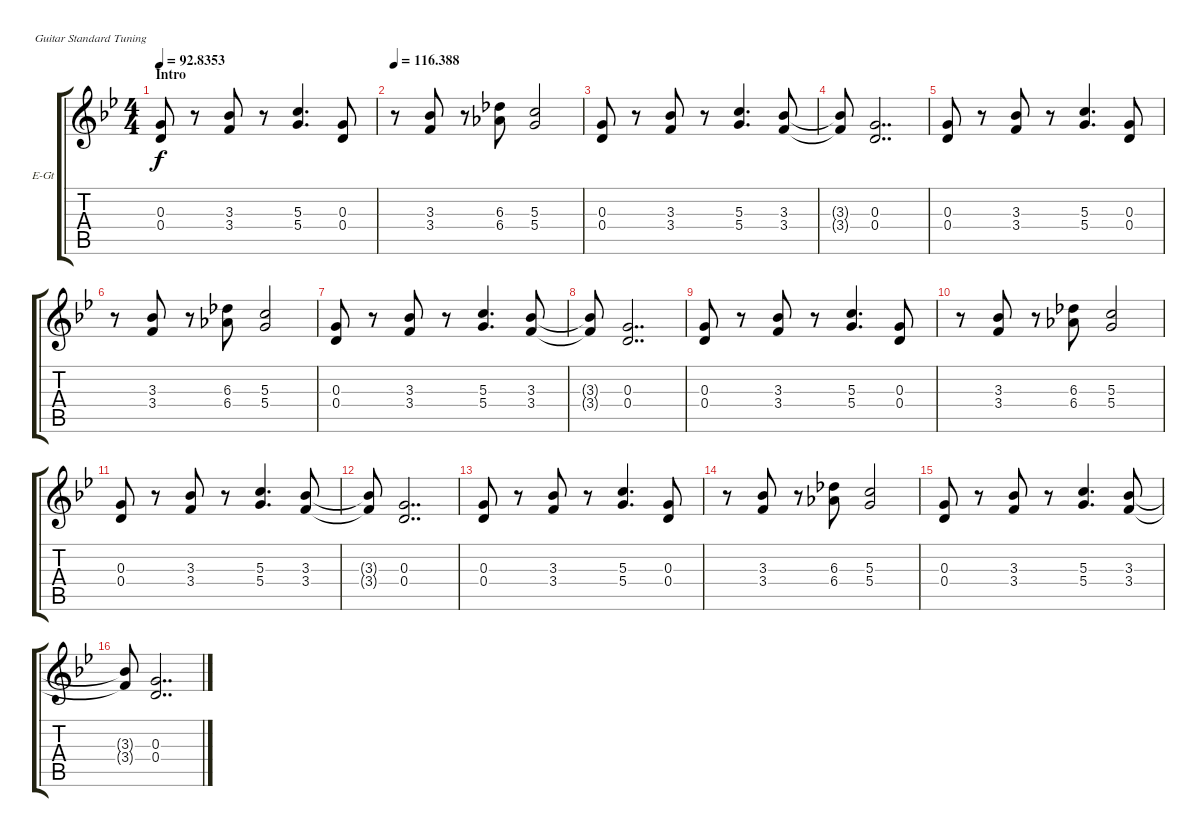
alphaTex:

\bracketExtendMode groupsimilarinstruments
\firstSystemTrackNameOrientation horizontal
\otherSystemsTrackNameOrientation horizontal
\track ("Electric Guitar 1" "E-Gt") {instrument distortionguitar}
\staff {score tabs}
\tuning (E4 B3 G3 D3 A2 E2)
\ts (4 4)
\section ("" "Intro")
\tempo
92.8353
\accidentals auto
\clef g2
\ottava regular
\simile none
\ks gminor
(0.4 0.3).8{dy f instrument distortionguitar} r.8 (3.3 3.4).8 r.8 (5.4 5.3).4{d} (0.4 0.3).8 |
\tempo
116.388 r.8 (3.3 3.4).8 r.8 (6.3 6.4).8 (5.3 5.4).2 |
(0.4 0.3).8 r.8 (3.3 3.4).8 r.8 (5.4 5.3).4{d} (3.4 3.3).8 |
(3.4{t} 3.3{t}).8 (0.4 0.3).2{dd} |
(0.4 0.3).8 r.8 (3.3 3.4).8 r.8 (5.4 5.3).4{d} (0.4 0.3).8 |
r.8 (3.3 3.4).8 r.8 (6.3 6.4).8 (5.3 5.4).2 |
(0.4 0.3).8 r.8 (3.3 3.4).8 r.8 (5.4 5.3).4{d} (3.4 3.3).8 |
(3.4{t} 3.3{t}).8 (0.4 0.3).2{dd} |
(0.4 0.3).8 r.8 (3.3 3.4).8 r.8 (5.4 5.3).4{d} (0.4 0.3).8 |
r.8 (3.3 3.4).8 r.8 (6.3 6.4).8 (5.3 5.4).2 |
(0.4 0.3).8 r.8 (3.3 3.4).8 r.8 (5.4 5.3).4{d} (3.4 3.3).8 |
(3.4{t} 3.3{t}).8 (0.4 0.3).2{dd} |
(0.4 0.3).8 r.8 (3.3 3.4).8 r.8 (5.4 5.3).4{d} (0.4 0.3).8 |
r.8 (3.3 3.4).8 r.8 (6.3 6.4).8 (5.3 5.4).2 |
(0.4 0.3).8 r.8 (3.3 3.4).8 r.8 (5.4 5.3).4{d} (3.4 3.3).8 |
(3.4{t} 3.3{t}).8 (0.4 0.3).2{dd}
